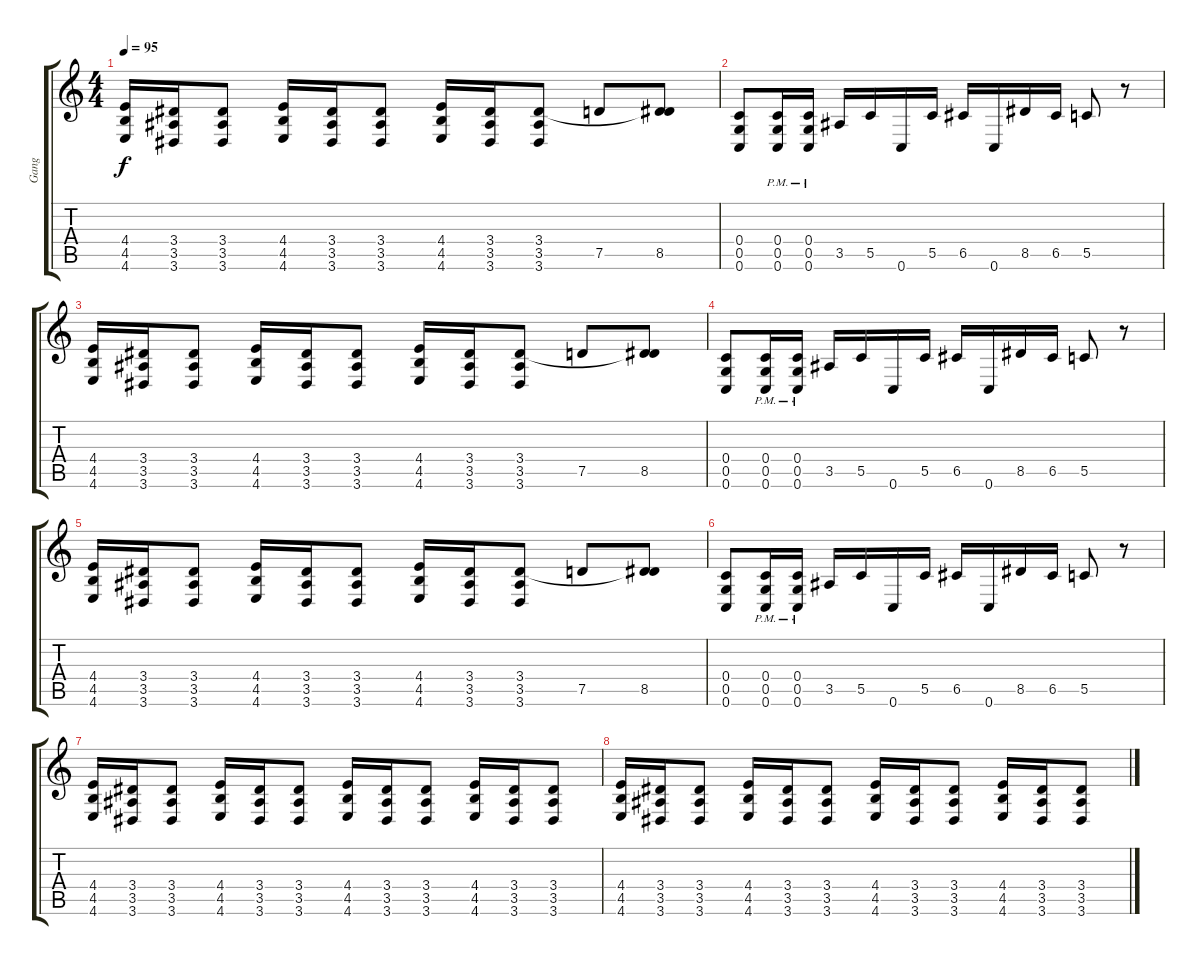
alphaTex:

\track ("Gang" "Gang") {instrument distortionguitar}
\staff {score tabs}
\tuning (D4 A3 F3 C3 G2 C2) {hide}
\ts (4 4)
\tempo 95
\clef g2
\ks c
(4.4 4.5 4.6).16{dy f} (3.4 3.5 3.6).16 (3.4 3.5 3.6).8 (4.4 4.5 4.6).16 (3.4 3.5 3.6).16 (3.4 3.5 3.6).8 (4.4 4.5 4.6).16 (3.4 3.5 3.6).16 (3.4 3.5 3.6).8 7.5.8 (3.4{t} 8.5).8 |
(0.4 0.5 0.6).8 (0.4 0.5 0.6{pm}).16 (0.4 0.5 0.6{pm}).16 3.5.16 5.5.16 0.6.16 5.5.16 6.5.16 0.6.16 8.5.16 6.5.16 5.5.8 r.8 |
(4.4 4.5 4.6).16 (3.4 3.5 3.6).16 (3.4 3.5 3.6).8 (4.4 4.5 4.6).16 (3.4 3.5 3.6).16 (3.4 3.5 3.6).8 (4.4 4.5 4.6).16 (3.4 3.5 3.6).16 (3.4 3.5 3.6).8 7.5.8 (3.4{t} 8.5).8 |
(0.4 0.5 0.6).8 (0.4 0.5 0.6{pm}).16 (0.4 0.5 0.6{pm}).16 3.5.16 5.5.16 0.6.16 5.5.16 6.5.16 0.6.16 8.5.16 6.5.16 5.5.8 r.8 |
(4.4 4.5 4.6).16 (3.4 3.5 3.6).16 (3.4 3.5 3.6).8 (4.4 4.5 4.6).16 (3.4 3.5 3.6).16 (3.4 3.5 3.6).8 (4.4 4.5 4.6).16 (3.4 3.5 3.6).16 (3.4 3.5 3.6).8 7.5.8 (3.4{t} 8.5).8 |
(0.4 0.5 0.6).8 (0.4 0.5 0.6{pm}).16 (0.4 0.5 0.6{pm}).16 3.5.16 5.5.16 0.6.16 5.5.16 6.5.16 0.6.16 8.5.16 6.5.16 5.5.8 r.8 |
(4.4 4.5 4.6).16 (3.4 3.5 3.6).16 (3.4 3.5 3.6).8 (4.4 4.5 4.6).16 (3.4 3.5 3.6).16 (3.4 3.5 3.6).8 (4.4 4.5 4.6).16 (3.4 3.5 3.6).16 (3.4 3.5 3.6).8 (4.4 4.5 4.6).16 (3.4 3.5 3.6).16 (3.4 3.5 3.6).8 |
(4.4 4.5 4.6).16 (3.4 3.5 3.6).16 (3.4 3.5 3.6).8 (4.4 4.5 4.6).16 (3.4 3.5 3.6).16 (3.4 3.5 3.6).8 (4.4 4.5 4.6).16 (3.4 3.5 3.6).16 (3.4 3.5 3.6).8 (4.4 4.5 4.6).16 (3.4 3.5 3.6).16 (3.4 3.5 3.6).8
